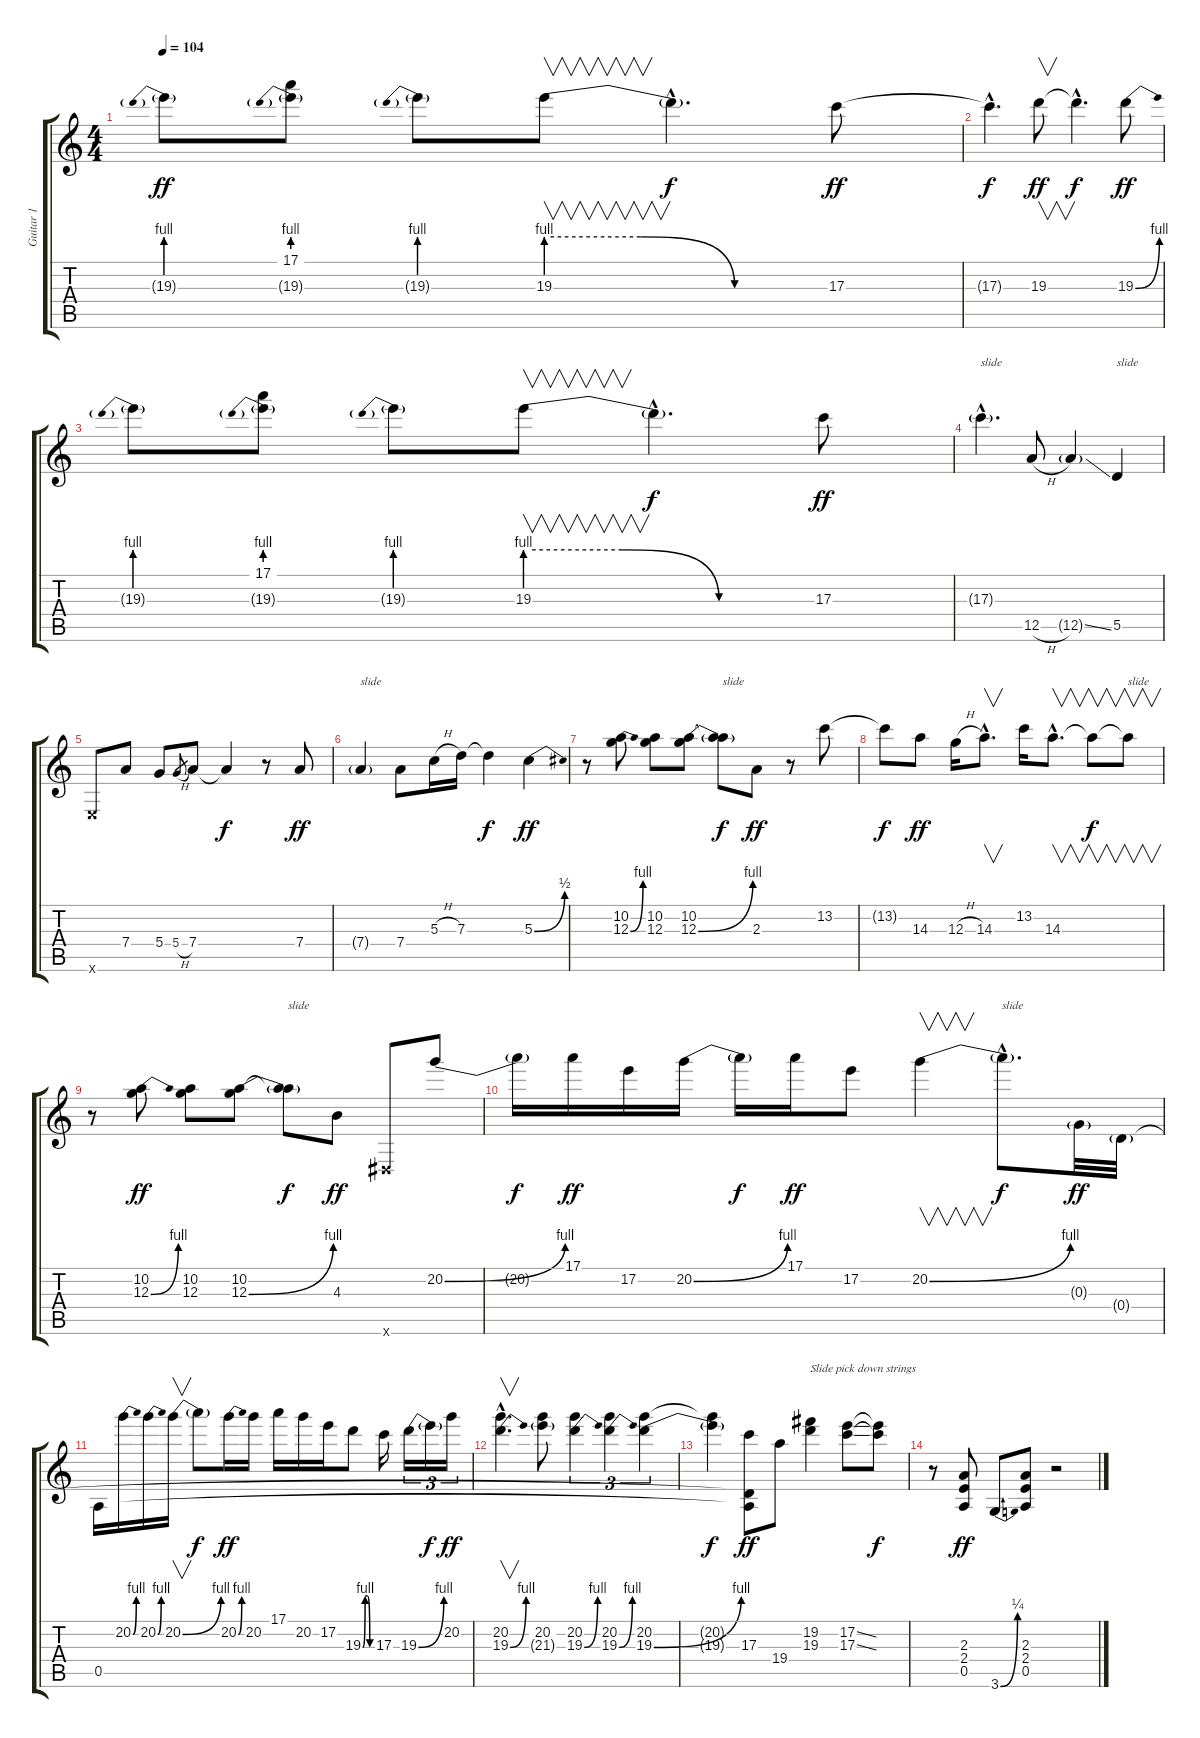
\track ("Guitar 1" "Guitar 1") {instrument overdrivenguitar}
\staff {score tabs}
\tuning (E4 B3 G3 D3 A2 E2) {hide}
\ts (4 4)
\tempo 104
\clef g2
\ks c
19.3{be (prebend 0 4 60 4) g}.8{dy ff} (17.1 19.3{be (prebend 0 4 60 4) g}).8 19.3{be (prebend 0 4 60 4) g}.8 19.3{be (custom 0 4 20 4 40 0 60 0)}.8{v} 19.3{hac t}.4{d dy f} 17.3.8{dy ff} |
17.3{hac t}.4{d dy f} 19.3.8{v dy ff} 19.3{hac t}.4{d dy f} 19.3{be (bend 0 0 60 4)}.8{dy ff} |
19.3{be (prebend 0 4 60 4) g}.8 (17.1 19.3{be (prebend 0 4 60 4) g}).8 19.3{be (prebend 0 4 60 4) g}.8 19.3{be (custom 0 4 20 4 40 0 60 0)}.8{v} 19.3{hac t}.4{d dy f} 17.3.8{dy ff} |
17.3{g hac}.4{d txt "slide"} 12.5{h}.8 12.5{ss g}.4 5.5.4{txt "slide"} |
0.6{x}.8 7.4.8 5.4.8 5.4{h}.8{gr} 7.4.8 7.4{t}.4{dy f} r.8 7.4.8{dy ff} |
7.4{g}.4{txt "slide"} 7.4.8 5.3{h}.16 7.3.16 7.3{t}.4{dy f} 5.3{be (bend 0 0 60 2)}.4{dy ff} |
r.8 (10.2 12.3{be (bend 0 0 60 4)}).8 (10.2 12.3).8 (10.2 12.3{be (bend 0 0 60 4)}).8 (10.2{t} 12.3{t}).8{txt "slide" dy f} 2.3.8{dy ff} r.8 13.2.8 |
13.2{t}.8{dy f} 14.3.8{dy ff} 12.3{h}.16 14.3{hac}.8{v d} 13.2.16 14.3{hac}.8{v d} 14.3{t}.8{v dy f} 14.3{t}.8{v txt "slide"} |
r.8 (10.2 12.3{be (bend 0 0 60 4)}).8{dy ff} (10.2 12.3).8 (10.2 12.3{be (bend 0 0 60 4)}).8 (10.2{t} 12.3{t}).8{txt "slide" dy f} 4.3.8{dy ff} -1.6{x}.8 20.2{be (bend 0 0 60 4)}.8 |
20.2{t}.16{dy f} 17.1.16{dy ff} 17.2.16 20.2{be (bend 0 0 60 4)}.16 20.2{t}.16{dy f} 17.1.16{dy ff} 17.2.8 20.2{be (bend 0 0 60 4)}.4{v} 20.2{hac t}.8{d txt "slide" dy f} 0.3{g}.32{dy ff} 0.4{g}.32 |
0.5.16 20.2{be (bend 0 0 60 4)}.16 20.2{be (bend 0 0 60 4)}.16 20.2{be (bend 0 0 60 4)}.16{v} 20.2{t}.8{dy f} 20.2{be (bend 0 0 60 4)}.16{dy ff} 20.2.16 17.1.16 20.2.16 17.2.16 19.3{be (custom 0 0 15 4 30 4 45 0 60 0)}.8 17.3.16 19.3{be (bend 0 0 60 4)}.16{tu (3 2)} 19.3{t}.16{tu (3 2) dy f} 20.2.16{tu (3 2) dy ff} |
(20.2{hac} 19.3{be (bend 0 0 60 4) hac}).4{v d} (20.2 21.3{g}).8 (20.2 19.3{be (bend 0 0 60 4)}).4{tu (3 2)} (20.2 19.3{be (bend 0 0 60 4)}).4{tu (3 2)} (20.2 19.3{be (bend 0 0 60 4)}).4{tu (3 2)} |
(20.2{t} 19.3{t}).4{dy f} (17.3 0.4{t} 0.5{t}).8{dy ff} 19.4.8 (19.2 19.3).4{txt "Slide pick down strings"} (17.2{ss} 17.3{ss}).8 (17.2{t} 17.3{t}).8{dy f} |
r.8 (2.3 2.4 0.5).8{dy ff} 3.6{be (bend 0 0 60 1)}.8 (2.3 2.4 0.5).8 r.2
